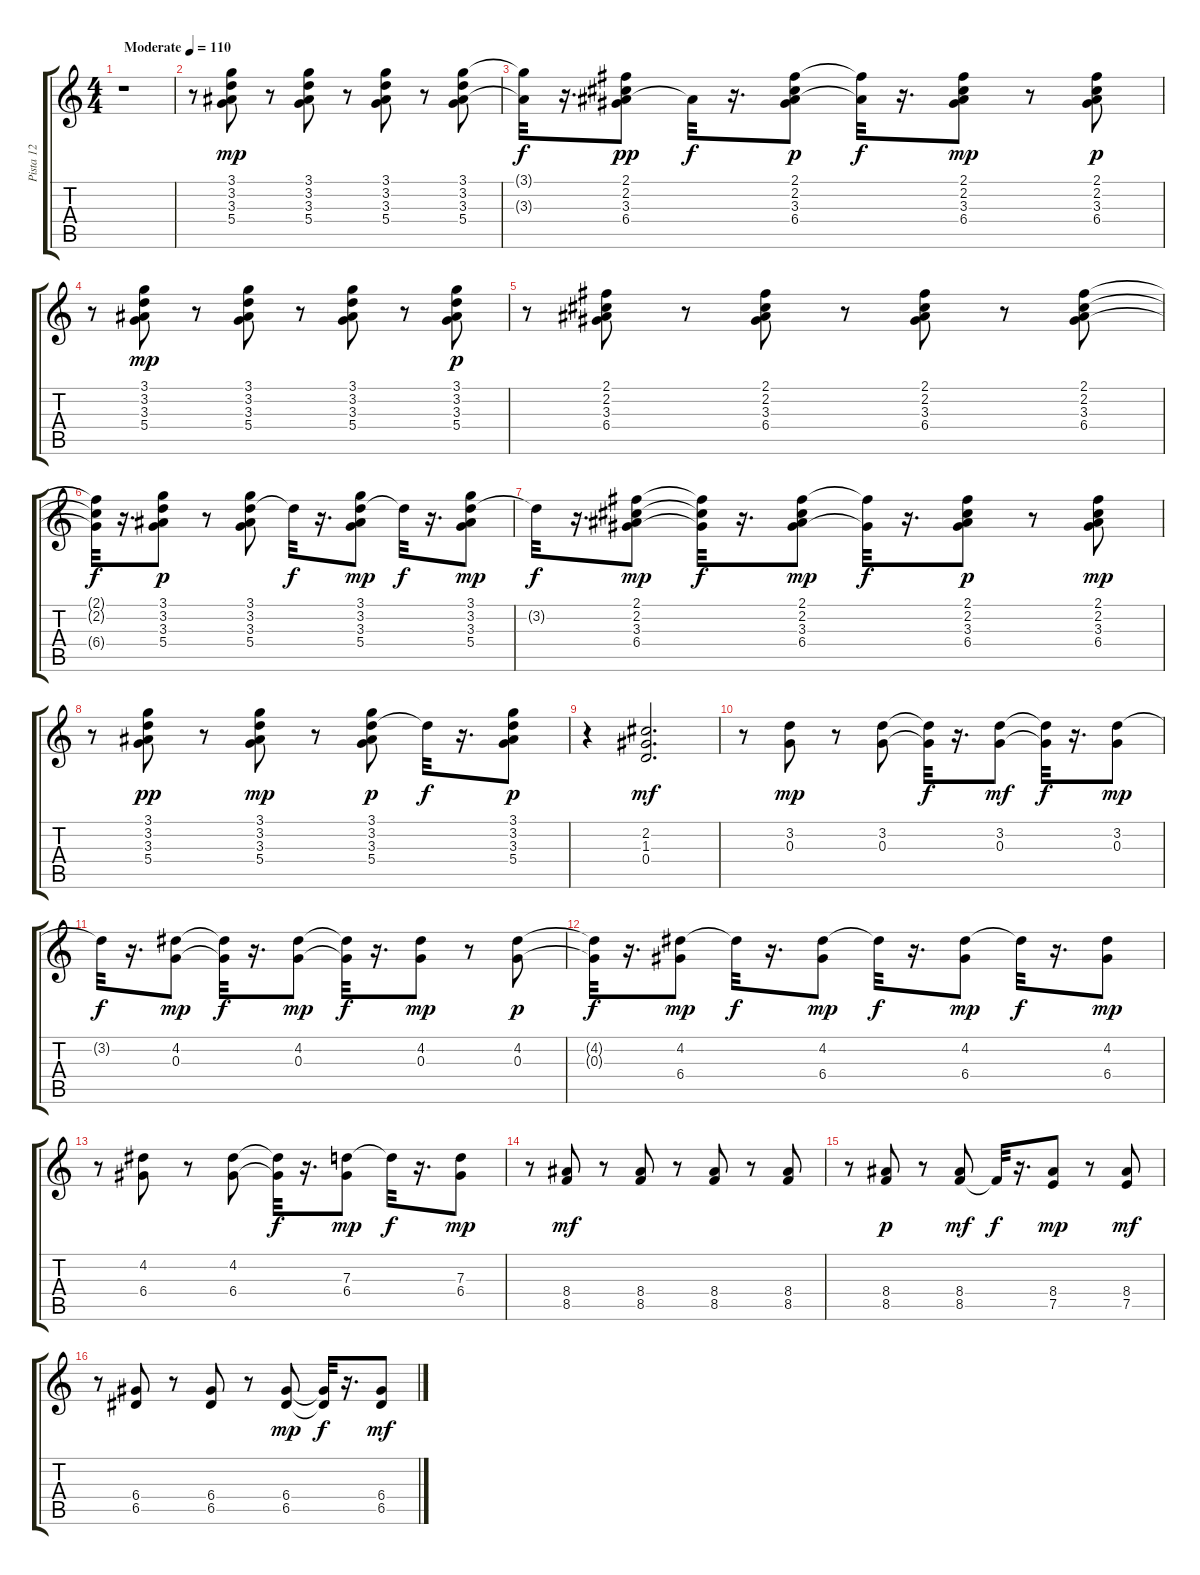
\track ("Pista 12" "Pista 12") {solo instrument acousticguitarnylon}
\staff {score tabs}
\tuning (E4 B3 G3 D3 A2 E2) {hide}
\ts (4 4)
\tempo (110 "Moderate")
\clef g2
\ks c
r.1{dy mp instrument acousticguitarnylon} |
r.8 (3.1 3.2 3.3 5.4).8 r.8 (3.1 3.2 3.3 5.4).8 r.8 (3.1 3.2 3.3 5.4).8 r.8 (3.1 3.2 3.3 5.4).8 |
(3.1{t} 3.3{t}).32{dy f} r.16{d} (2.1 2.2 3.3 6.4).8{dy pp} 3.3{t}.32{dy f} r.16{d} (2.1 2.2 3.3 6.4).8{dy p} (2.1{t} 3.3{t}).32{dy f} r.16{d} (2.1 2.2 3.3 6.4).8{dy mp} r.8 (2.1 2.2 3.3 6.4).8{dy p} |
r.8 (3.1 3.2 3.3 5.4).8{dy mp} r.8 (3.1 3.2 3.3 5.4).8 r.8 (3.1 3.2 3.3 5.4).8 r.8 (3.1 3.2 3.3 5.4).8{dy p} |
r.8 (2.1 2.2 3.3 6.4).8 r.8 (2.1 2.2 3.3 6.4).8 r.8 (2.1 2.2 3.3 6.4).8 r.8 (2.1 2.2 3.3 6.4).8 |
(2.1{t} 2.2{t} 6.4{t}).32{dy f} r.16{d} (3.1 3.2 3.3 5.4).8{dy p} r.8 (3.1 3.2 3.3 5.4).8 3.2{t}.32{dy f} r.16{d} (3.1 3.2 3.3 5.4).8{dy mp} 3.2{t}.32{dy f} r.16{d} (3.1 3.2 3.3 5.4).8{dy mp} |
3.2{t}.32{dy f} r.16{d} (2.1 2.2 3.3 6.4).8{dy mp} (2.1{t} 2.2{t} 6.4{t}).32{dy f} r.16{d} (2.1 2.2 3.3 6.4).8{dy mp} (2.1{t} 6.4{t}).32{dy f} r.16{d} (2.1 2.2 3.3 6.4).8{dy p} r.8 (2.1 2.2 3.3 6.4).8{dy mp} |
r.8 (3.1 3.2 3.3 5.4).8{dy pp} r.8 (3.1 3.2 3.3 5.4).8{dy mp} r.8 (3.1 3.2 3.3 5.4).8{dy p} 3.2{t}.32{dy f} r.16{d} (3.1 3.2 3.3 5.4).8{dy p} |
r.4 (2.2 1.3 0.4).2{d dy mf} |
r.8 (3.2 0.3).8{dy mp} r.8 (3.2 0.3).8 (3.2{t} 0.3{t}).32{dy f} r.16{d} (3.2 0.3).8{dy mf} (3.2{t} 0.3{t}).32{dy f} r.16{d} (3.2 0.3).8{dy mp} |
3.2{t}.32{dy f} r.16{d} (4.2 0.3).8{dy mp} (4.2{t} 0.3{t}).32{dy f} r.16{d} (4.2 0.3).8{dy mp} (4.2{t} 0.3{t}).32{dy f} r.16{d} (4.2 0.3).8{dy mp} r.8 (4.2 0.3).8{dy p} |
(4.2{t} 0.3{t}).32{dy f} r.16{d} (4.2 6.4).8{dy mp} 4.2{t}.32{dy f} r.16{d} (4.2 6.4).8{dy mp} 4.2{t}.32{dy f} r.16{d} (4.2 6.4).8{dy mp} 4.2{t}.32{dy f} r.16{d} (4.2 6.4).8{dy mp} |
r.8 (4.2 6.4).8 r.8 (4.2 6.4).8 (4.2{t} 6.4{t}).32{dy f} r.16{d} (7.3 6.4).8{dy mp} 7.3{t}.32{dy f} r.16{d} (7.3 6.4).8{dy mp} |
r.8 (8.4 8.5).8{dy mf} r.8 (8.4 8.5).8 r.8 (8.4 8.5).8 r.8 (8.4 8.5).8 |
r.8 (8.4 8.5).8{dy p} r.8 (8.4 8.5).8{dy mf} 8.5{t}.32{dy f} r.16{d} (8.4 7.5).8{dy mp} r.8 (8.4 7.5).8{dy mf} |
r.8 (6.4 6.5).8 r.8 (6.4 6.5).8 r.8 (6.4 6.5).8{dy mp} (6.4{t} 6.5{t}).32{dy f} r.16{d} (6.4 6.5).8{dy mf}
